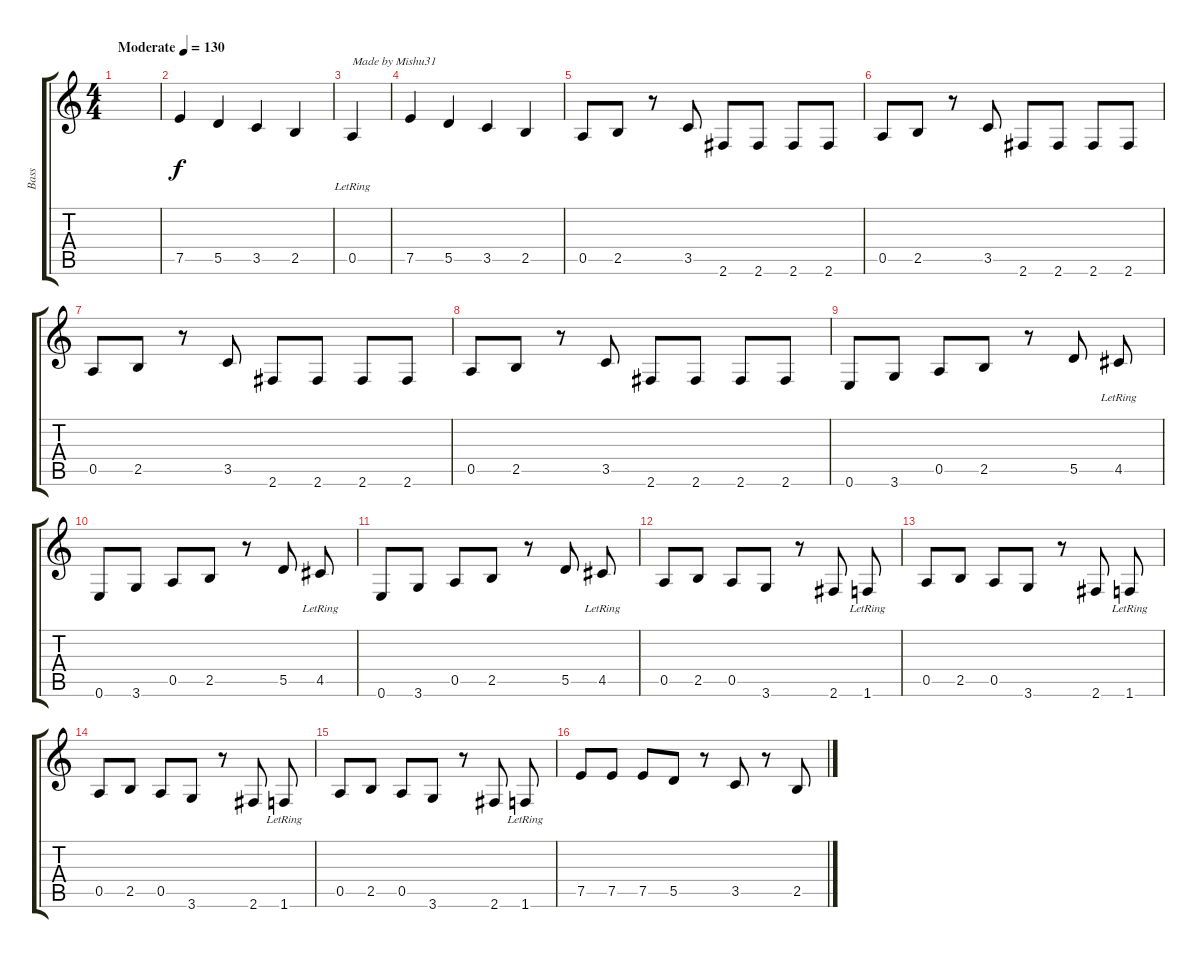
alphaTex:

\track ("Bass" "Bass") {instrument electricbasspick}
\staff {score tabs}
\tuning (E4 B3 G3 D3 A2 E2) {hide}
\ts (4 4)
\tempo (130 "Moderate")
\clef g2
\ks c
|
7.5.4 5.5.4 3.5.4 2.5.4 |
0.5{lr}.4{txt "Made by Mishu31"} |
7.5.4 5.5.4 3.5.4 2.5.4 |
0.5.8 2.5.8 r.8 3.5.8 2.6.8 2.6.8 2.6.8 2.6.8 |
0.5.8 2.5.8 r.8 3.5.8 2.6.8 2.6.8 2.6.8 2.6.8 |
0.5.8 2.5.8 r.8 3.5.8 2.6.8 2.6.8 2.6.8 2.6.8 |
0.5.8 2.5.8 r.8 3.5.8 2.6.8 2.6.8 2.6.8 2.6.8 |
0.6.8 3.6.8 0.5.8 2.5.8 r.8 5.5.8 4.5{lr}.8 |
0.6.8 3.6.8 0.5.8 2.5.8 r.8 5.5.8 4.5{lr}.8 |
0.6.8 3.6.8 0.5.8 2.5.8 r.8 5.5.8 4.5{lr}.8 |
0.5.8 2.5.8 0.5.8 3.6.8 r.8 2.6.8 1.6{lr}.8 |
0.5.8 2.5.8 0.5.8 3.6.8 r.8 2.6.8 1.6{lr}.8 |
0.5.8 2.5.8 0.5.8 3.6.8 r.8 2.6.8 1.6{lr}.8 |
0.5.8 2.5.8 0.5.8 3.6.8 r.8 2.6.8 1.6{lr}.8 |
7.5.8 7.5.8 7.5.8 5.5.8 r.8 3.5.8 r.8 2.5.8
